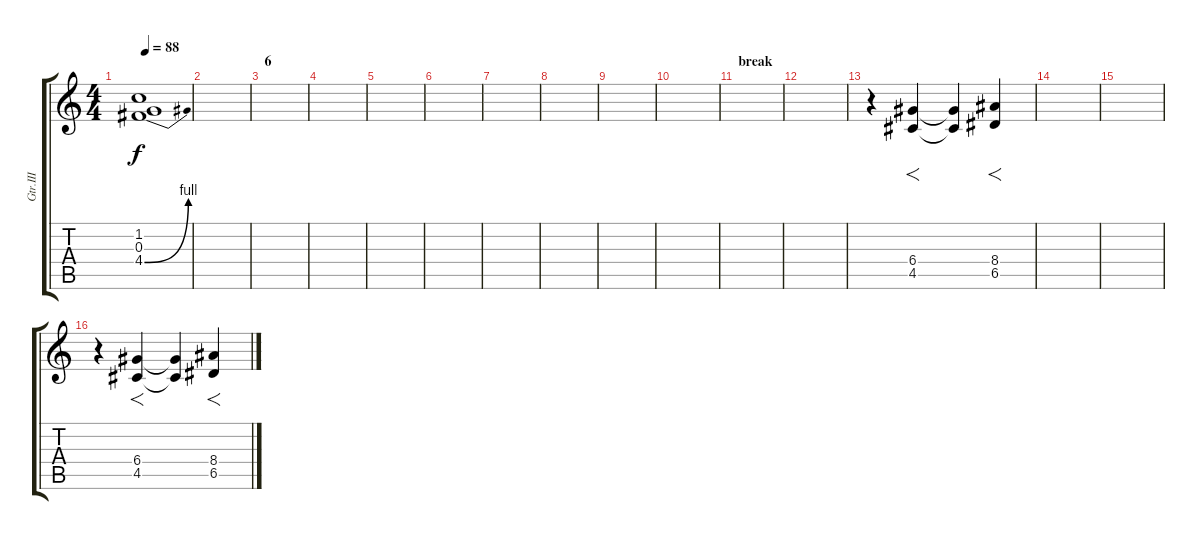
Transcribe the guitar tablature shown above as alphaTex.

\track ("Gtr.III" "Gtr.III") {instrument electricguitarjazz}
\staff {score tabs}
\tuning (E4 B3 G3 D3 A2 E2) {hide}
\ts (4 4)
\tempo 88
\clef g2
\ks c
(1.2 0.3 4.4{be (bend 0 0 60 4)}).1{dy f} |
|
\section ("" "6")
|
|
|
|
|
|
|
|
\section ("" "break")
|
|
r.4 (6.4 4.5).4{f} (6.4{t} 4.5{t}).4 (8.4 6.5).4{f} |
|
|
r.4 (6.4 4.5).4{f} (6.4{t} 4.5{t}).4 (8.4 6.5).4{f}
